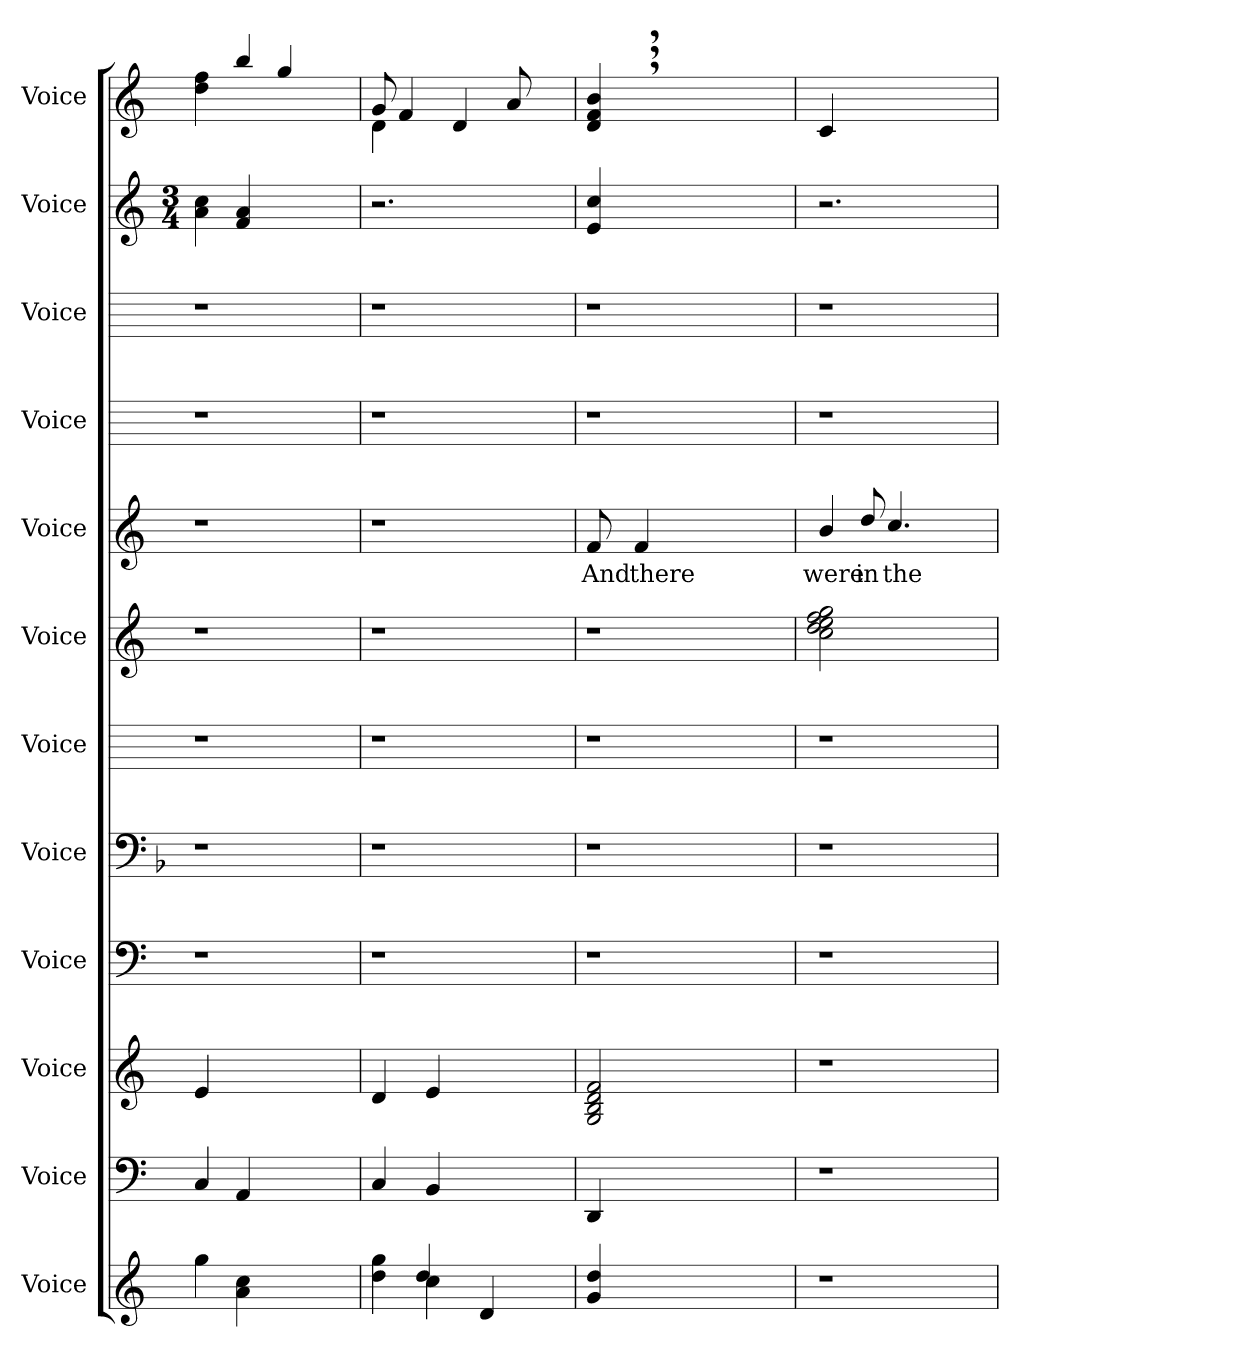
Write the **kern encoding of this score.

**kern	**kern	**kern	**kern	**kern	**kern	**kern	**kern	**text	**kern	**kern	**kern	**kern
*part12	*part11	*part10	*part9	*part8	*part7	*part6	*part5	*part5	*part4	*part3	*part2	*part1
*staff12	*staff11	*staff10	*staff9	*staff8	*staff7	*staff6	*staff5	*staff5	*staff4	*staff3	*staff2	*staff1
*I"Voice	*I"Voice	*I"Voice	*I"Voice	*I"Voice	*I"Voice	*I"Voice	*I"Voice	*	*I"Voice	*I"Voice	*I"Voice	*I"Voice
*I'Voice	*I'Voice	*I'Voice	*I'Voice	*I'Voice	*I'Voice	*I'Voice	*I'Voice	*	*I'Voice	*I'Voice	*I'Voice	*I'Voice
*	*clefF4	*	*clefF4	*clefF4	*	*	*	*	*	*	*	*
*	*	*	*	*k[b-]	*	*	*	*	*	*	*	*
*	*	*	*	*	*	*	*	*	*	*	*M3/4	*
=1	=1	=1	=1	=1	=1	=1	=1	=1	=1	=1	=1	=1
4gg\	4C/	4e/	1r	1r	1r	1r	1r	.	1r	1r	4a\ 4cc\	4dd\ 4ff\
4a\ 4cc\	4AA/	2.ryy	.	.	.	.	.	.	.	.	4f/ 4a/	4bb/
2ryy	2ryy	.	.	.	.	.	.	.	.	.	2ryy	4gg/
.	.	.	.	.	.	.	.	.	.	.	.	4ryy
=2	=2	=2	=2	=2	=2	=2	=2	=2	=2	=2	=2	=2
*^	*	*	*	*	*	*	*	*	*	*	*	*^
4dd\ 4gg\	4ryy	4C/	4d/	1r	1r	1r	1r	1r	.	1r	1r	2.r	8g/	4d\
.	.	.	.	.	.	.	.	.	.	.	.	.	4f/	.
4cc\	4dd/	4BB/	4e/	.	.	.	.	.	.	.	.	.	.	4ryy
.	.	.	.	.	.	.	.	.	.	.	.	.	4d/	.
4ryy	4d/	2ryy	2ryy	.	.	.	.	.	.	.	.	.	.	2ryy
.	.	.	.	.	.	.	.	.	.	.	.	.	8a/	.
4ryy	4ryy	.	.	.	.	.	.	.	.	.	.	4ryy	4ryy	.
*	*	*	*	*	*	*	*	*	*	*	*	*	*v	*v
=3	=3	=3	=3	=3	=3	=3	=3	=3	=3	=3	=3	=3	=3
!	!	!	!	!	!	!	!	!	!LO:LY:b	!	!	!	!
*v	*v	*	*	*	*	*	*	*	*	*	*	*	*
4g/ 4dd/	4DD/	2G/ 2B/ 2d/ 2f/	1r	1r	1r	1r	8f/	And	1r	1r	4e/ 4cc/	4d/,> 4f/,> 4b/,>
!	!	!	!	!	!	!	!	!LO:LY:b	!	!	!	!
.	.	.	.	.	.	.	4f/	there	.	.	.	.
2.ryy	2.ryy	.	.	.	.	.	.	.	.	.	2.ryy	2.ryy
.	.	.	.	.	.	.	2ryy	.	.	.	.	.
.	.	2ryy	.	.	.	.	.	.	.	.	.	.
.	.	.	.	.	.	.	8ryy	.	.	.	.	.
=4	=4	=4	=4	=4	=4	=4	=4	=4	=4	=4	=4	=4
!	!	!	!	!	!	!	!	!LO:LY:b	!	!	!	!
1r	1r	1r	1r	1r	1r	2cc\ 2dd\ 2ee\ 2ff\ 2gg\	4b/	were	1r	1r	2.r	4c/
!	!	!	!	!	!	!	!	!LO:LY:b	!	!	!	!
.	.	.	.	.	.	.	8dd/	in	.	.	.	2.ryy
!	!	!	!	!	!	!	!	!LO:LY:b	!	!	!	!
.	.	.	.	.	.	.	4.cc/	the	.	.	.	.
.	.	.	.	.	.	2ryy	.	.	.	.	.	.
.	.	.	.	.	.	.	4ryy	.	.	.	4ryy	.
=	=	=	=	=	=	=	=	=	=	=	=	=
*-	*-	*-	*-	*-	*-	*-	*-	*-	*-	*-	*-	*-
